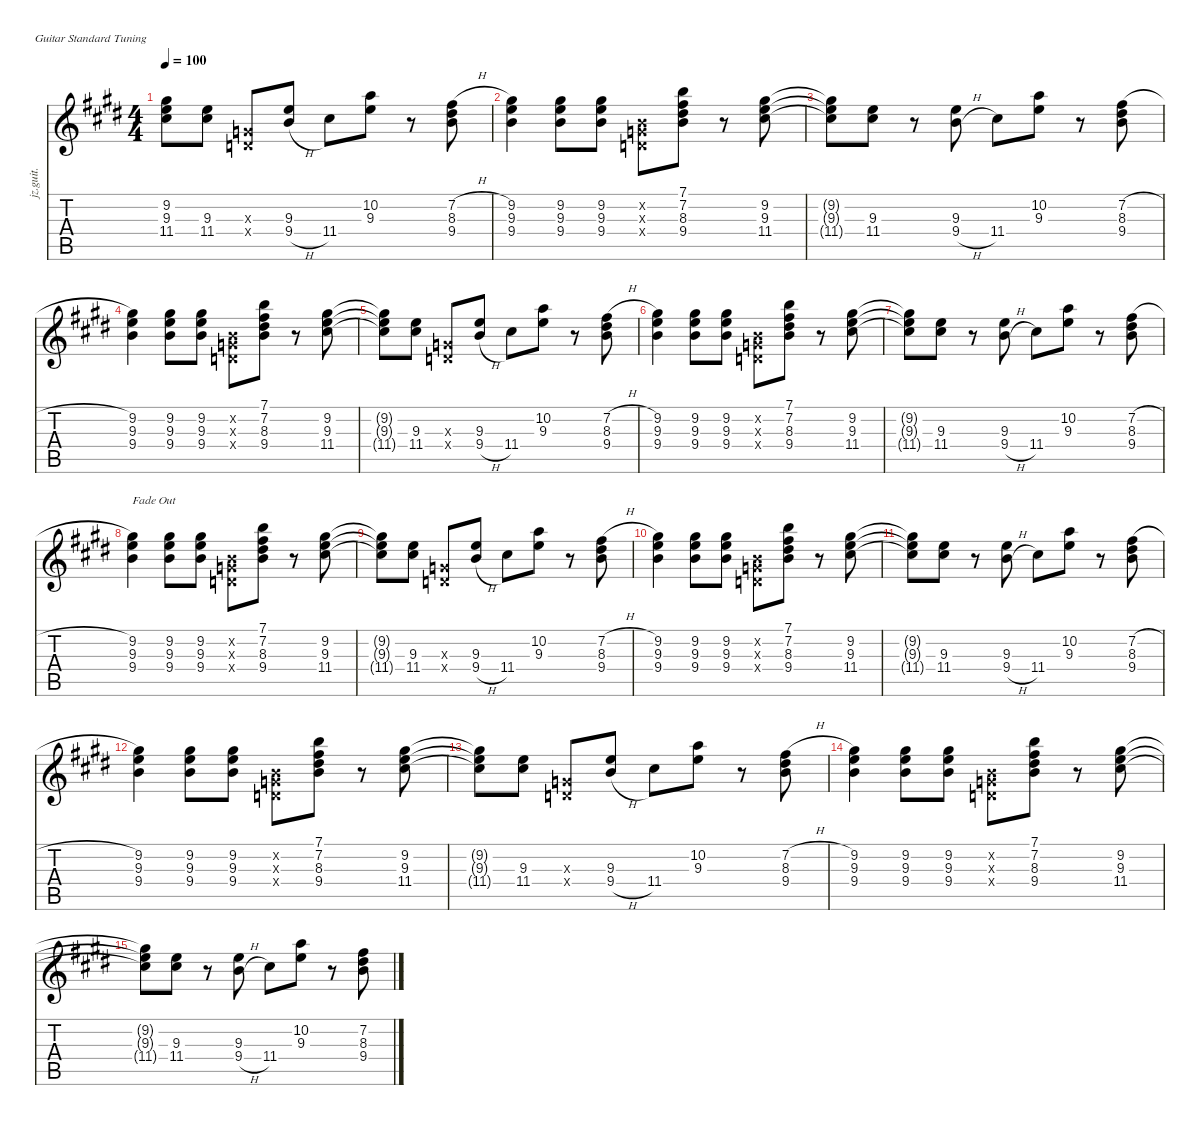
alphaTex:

\defaultSystemsLayout 4
\hideDynamics
\bracketExtendMode nobrackets
\otherSystemsTrackNameOrientation horizontal
\track ("Rhythm Guitar" "jz.guit.") {defaultSystemsLayout 4 instrument electricguitarjazz}
\staff {score tabs}
\tuning (E4 B3 G3 D3 A2 E2)
\ts (4 4)
\tempo 100
\clef g2
\ks e
(9.2{t acc #} 9.3{t acc forcenatural} 11.4{t acc #}).8{dy f beam Down} (9.3{acc forcenatural} 11.4{acc #}).8{beam Down} (0.3{x acc forcenatural} 0.4{x acc forcenatural}).8{beam Up} (9.3{acc forcenatural} 9.4{h acc forcenatural}).8{beam Up} 11.4{acc #}.8{beam Down} (10.2{acc forcenatural} 9.3{acc forcenatural}).8{beam Down} r.8{beam Down} (7.2{h acc #} 8.3{acc #} 9.4{acc forcenatural}).8{beam Down} |
(9.2{acc #} 9.3{acc forcenatural} 9.4{acc forcenatural}).4{beam Down} (9.2{acc #} 9.3{acc forcenatural} 9.4{acc forcenatural}).8{beam Down} (9.2{acc #} 9.3{acc forcenatural} 9.4{acc forcenatural}).8{beam Down} (0.2{x acc forcenatural} 0.3{x acc forcenatural} 0.4{x acc forcenatural}).8{beam Down} (7.1{acc forcenatural} 7.2{acc #} 8.3{acc #} 9.4{acc forcenatural}).8{beam Down} r.8{beam Down} (9.2{acc #} 9.3{acc forcenatural} 11.4{acc #}).8{beam Down} |
(9.2{t acc #} 9.3{t acc forcenatural} 11.4{t acc #}).8{beam Down} (9.3{acc forcenatural} 11.4{acc #}).8{beam Down} r.8{beam Down} (9.3{acc forcenatural} 9.4{h acc forcenatural}).8{beam Down} 11.4{acc #}.8{beam Down} (10.2{acc forcenatural} 9.3{acc forcenatural}).8{beam Down} r.8{beam Down} (7.2{h acc #} 8.3{acc #} 9.4{acc forcenatural}).8{beam Down} |
(9.2{acc #} 9.3{acc forcenatural} 9.4{acc forcenatural}).4{beam Down} (9.2{acc #} 9.3{acc forcenatural} 9.4{acc forcenatural}).8{beam Down} (9.2{acc #} 9.3{acc forcenatural} 9.4{acc forcenatural}).8{beam Down} (0.2{x acc forcenatural} 0.3{x acc forcenatural} 0.4{x acc forcenatural}).8{beam Down} (7.1{acc forcenatural} 7.2{acc #} 8.3{acc #} 9.4{acc forcenatural}).8{beam Down} r.8{beam Down} (9.2{acc #} 9.3{acc forcenatural} 11.4{acc #}).8{beam Down} |
(9.2{t acc #} 9.3{t acc forcenatural} 11.4{t acc #}).8{beam Down} (9.3{acc forcenatural} 11.4{acc #}).8{beam Down} (0.3{x acc forcenatural} 0.4{x acc forcenatural}).8{beam Up} (9.3{acc forcenatural} 9.4{h acc forcenatural}).8{beam Up} 11.4{acc #}.8{beam Down} (10.2{acc forcenatural} 9.3{acc forcenatural}).8{beam Down} r.8{beam Down} (7.2{h acc #} 8.3{acc #} 9.4{acc forcenatural}).8{beam Down} |
(9.2{acc #} 9.3{acc forcenatural} 9.4{acc forcenatural}).4{beam Down} (9.2{acc #} 9.3{acc forcenatural} 9.4{acc forcenatural}).8{beam Down} (9.2{acc #} 9.3{acc forcenatural} 9.4{acc forcenatural}).8{beam Down} (0.2{x acc forcenatural} 0.3{x acc forcenatural} 0.4{x acc forcenatural}).8{beam Down} (7.1{acc forcenatural} 7.2{acc #} 8.3{acc #} 9.4{acc forcenatural}).8{beam Down} r.8{beam Down} (9.2{acc #} 9.3{acc forcenatural} 11.4{acc #}).8{beam Down} |
(9.2{t acc #} 9.3{t acc forcenatural} 11.4{t acc #}).8{beam Down} (9.3{acc forcenatural} 11.4{acc #}).8{beam Down} r.8{beam Down} (9.3{acc forcenatural} 9.4{h acc forcenatural}).8{beam Down} 11.4{acc #}.8{beam Down} (10.2{acc forcenatural} 9.3{acc forcenatural}).8{beam Down} r.8{beam Down} (7.2{h acc #} 8.3{acc #} 9.4{acc forcenatural}).8{beam Down} |
(9.2{acc #} 9.3{acc forcenatural} 9.4{acc forcenatural}).4{txt "Fade Out" beam Down} (9.2{acc #} 9.3{acc forcenatural} 9.4{acc forcenatural}).8{beam Down} (9.2{acc #} 9.3{acc forcenatural} 9.4{acc forcenatural}).8{beam Down} (0.2{x acc forcenatural} 0.3{x acc forcenatural} 0.4{x acc forcenatural}).8{beam Down} (7.1{acc forcenatural} 7.2{acc #} 8.3{acc #} 9.4{acc forcenatural}).8{beam Down} r.8{beam Down} (9.2{acc #} 9.3{acc forcenatural} 11.4{acc #}).8{beam Down} |
(9.2{t acc #} 9.3{t acc forcenatural} 11.4{t acc #}).8{beam Down} (9.3{acc forcenatural} 11.4{acc #}).8{beam Down} (0.3{x acc forcenatural} 0.4{x acc forcenatural}).8{beam Up} (9.3{acc forcenatural} 9.4{h acc forcenatural}).8{beam Up} 11.4{acc #}.8{beam Down} (10.2{acc forcenatural} 9.3{acc forcenatural}).8{beam Down} r.8{beam Down} (7.2{h acc #} 8.3{acc #} 9.4{acc forcenatural}).8{beam Down} |
(9.2{acc #} 9.3{acc forcenatural} 9.4{acc forcenatural}).4{beam Down} (9.2{acc #} 9.3{acc forcenatural} 9.4{acc forcenatural}).8{beam Down} (9.2{acc #} 9.3{acc forcenatural} 9.4{acc forcenatural}).8{beam Down} (0.2{x acc forcenatural} 0.3{x acc forcenatural} 0.4{x acc forcenatural}).8{beam Down} (7.1{acc forcenatural} 7.2{acc #} 8.3{acc #} 9.4{acc forcenatural}).8{beam Down} r.8{beam Down} (9.2{acc #} 9.3{acc forcenatural} 11.4{acc #}).8{beam Down} |
(9.2{t acc #} 9.3{t acc forcenatural} 11.4{t acc #}).8{beam Down} (9.3{acc forcenatural} 11.4{acc #}).8{beam Down} r.8{beam Down} (9.3{acc forcenatural} 9.4{h acc forcenatural}).8{beam Down} 11.4{acc #}.8{beam Down} (10.2{acc forcenatural} 9.3{acc forcenatural}).8{beam Down} r.8{beam Down} (7.2{h acc #} 8.3{acc #} 9.4{acc forcenatural}).8{beam Down} |
(9.2{acc #} 9.3{acc forcenatural} 9.4{acc forcenatural}).4{beam Down} (9.2{acc #} 9.3{acc forcenatural} 9.4{acc forcenatural}).8{beam Down} (9.2{acc #} 9.3{acc forcenatural} 9.4{acc forcenatural}).8{beam Down} (0.2{x acc forcenatural} 0.3{x acc forcenatural} 0.4{x acc forcenatural}).8{beam Down} (7.1{acc forcenatural} 7.2{acc #} 8.3{acc #} 9.4{acc forcenatural}).8{beam Down} r.8{beam Down} (9.2{acc #} 9.3{acc forcenatural} 11.4{acc #}).8{beam Down} |
(9.2{t acc #} 9.3{t acc forcenatural} 11.4{t acc #}).8{beam Down} (9.3{acc forcenatural} 11.4{acc #}).8{beam Down} (0.3{x acc forcenatural} 0.4{x acc forcenatural}).8{beam Up} (9.3{acc forcenatural} 9.4{h acc forcenatural}).8{beam Up} 11.4{acc #}.8{beam Down} (10.2{acc forcenatural} 9.3{acc forcenatural}).8{beam Down} r.8{beam Down} (7.2{h acc #} 8.3{acc #} 9.4{acc forcenatural}).8{beam Down} |
(9.2{acc #} 9.3{acc forcenatural} 9.4{acc forcenatural}).4{beam Down} (9.2{acc #} 9.3{acc forcenatural} 9.4{acc forcenatural}).8{beam Down} (9.2{acc #} 9.3{acc forcenatural} 9.4{acc forcenatural}).8{beam Down} (0.2{x acc forcenatural} 0.3{x acc forcenatural} 0.4{x acc forcenatural}).8{beam Down} (7.1{acc forcenatural} 7.2{acc #} 8.3{acc #} 9.4{acc forcenatural}).8{beam Down} r.8{beam Down} (9.2{acc #} 9.3{acc forcenatural} 11.4{acc #}).8{beam Down} |
(9.2{t acc #} 9.3{t acc forcenatural} 11.4{t acc #}).8{beam Down} (9.3{acc forcenatural} 11.4{acc #}).8{beam Down} r.8{beam Down} (9.3{acc forcenatural} 9.4{h acc forcenatural}).8{beam Down} 11.4{acc #}.8{beam Down} (10.2{acc forcenatural} 9.3{acc forcenatural}).8{beam Down} r.8{beam Down} (7.2{acc #} 8.3{acc #} 9.4{acc forcenatural}).8{beam Down}
